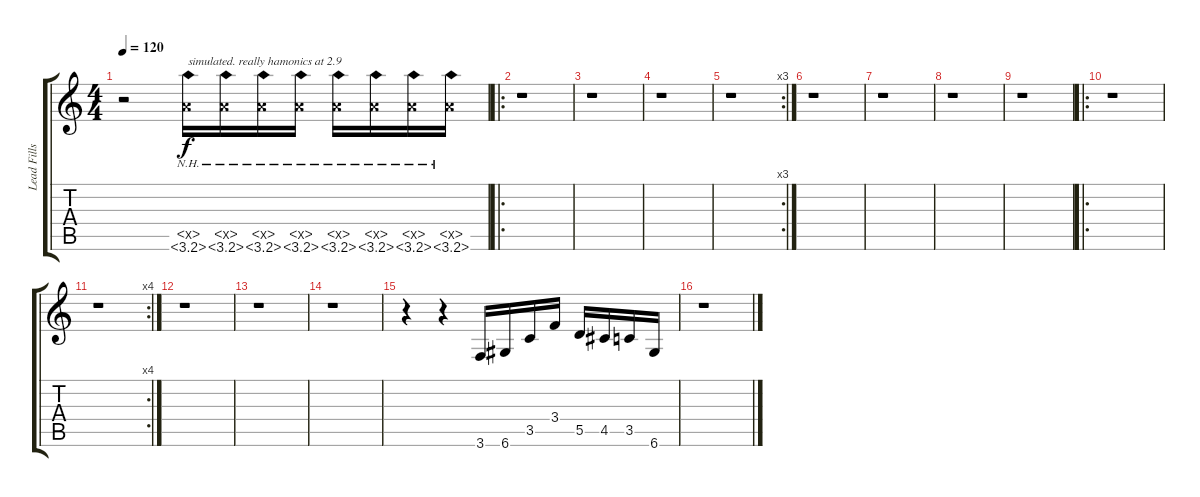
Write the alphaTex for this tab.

\track ("Lead Fills" "Lead Fills") {instrument overdrivenguitar}
\staff {score tabs}
\tuning (E4 B3 G3 D3 A2 D2) {hide}
\ts (4 4)
\tempo 120
\clef g2
\ks c
r.2{dy f instrument overdrivenguitar} (-1.5{nh x} 3.6{nh}).16{txt "simulated. really hamonics at 2.9"} (-1.5{nh x} 3.6{nh}).16 (-1.5{nh x} 3.6{nh}).16 (-1.5{nh x} 3.6{nh}).16 (-1.5{nh x} 3.6{nh}).16 (-1.5{nh x} 3.6{nh}).16 (-1.5{nh x} 3.6{nh}).16 (-1.5{nh x} 3.6{nh}).16 |
\ro
r.1 |
r.1 |
r.1 |
\rc 3
r.1 |
r.1 |
r.1 |
r.1 |
r.1 |
\ro
r.1 |
\rc 4
r.1 |
r.1 |
r.1 |
r.1 |
r.4 r.4 3.6.16 6.6.16 3.5.16 3.4.16 5.5.16 4.5.16 3.5.16 6.6.16 |
r.1
